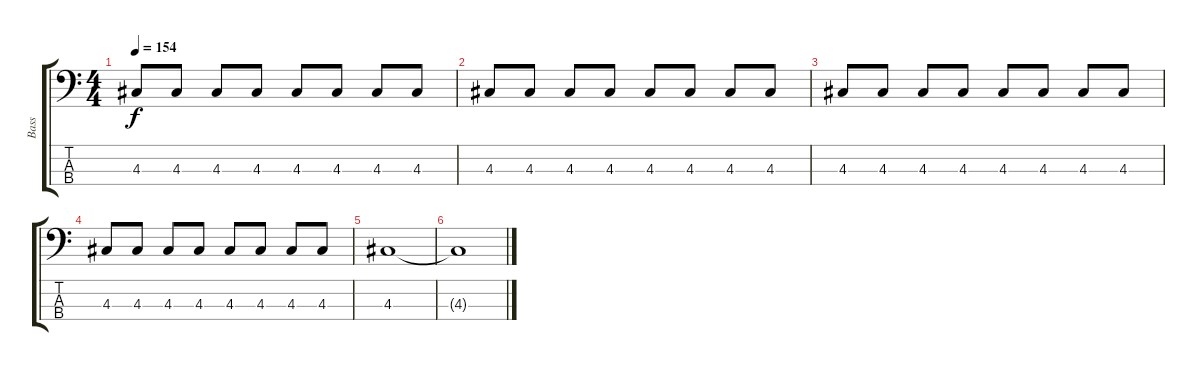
\track ("Bass" "Bass") {instrument electricbasspick}
\staff {score tabs}
\tuning (G2 D2 A1 E1) {hide}
\ts (4 4)
\tempo 154
\clef f4
\ks c
4.3.8{dy f} 4.3.8 4.3.8 4.3.8 4.3.8 4.3.8 4.3.8 4.3.8 |
4.3.8 4.3.8 4.3.8 4.3.8 4.3.8 4.3.8 4.3.8 4.3.8 |
4.3.8 4.3.8 4.3.8 4.3.8 4.3.8 4.3.8 4.3.8 4.3.8 |
4.3.8 4.3.8 4.3.8 4.3.8 4.3.8 4.3.8 4.3.8 4.3.8 |
4.3.1 |
4.3{t}.1
